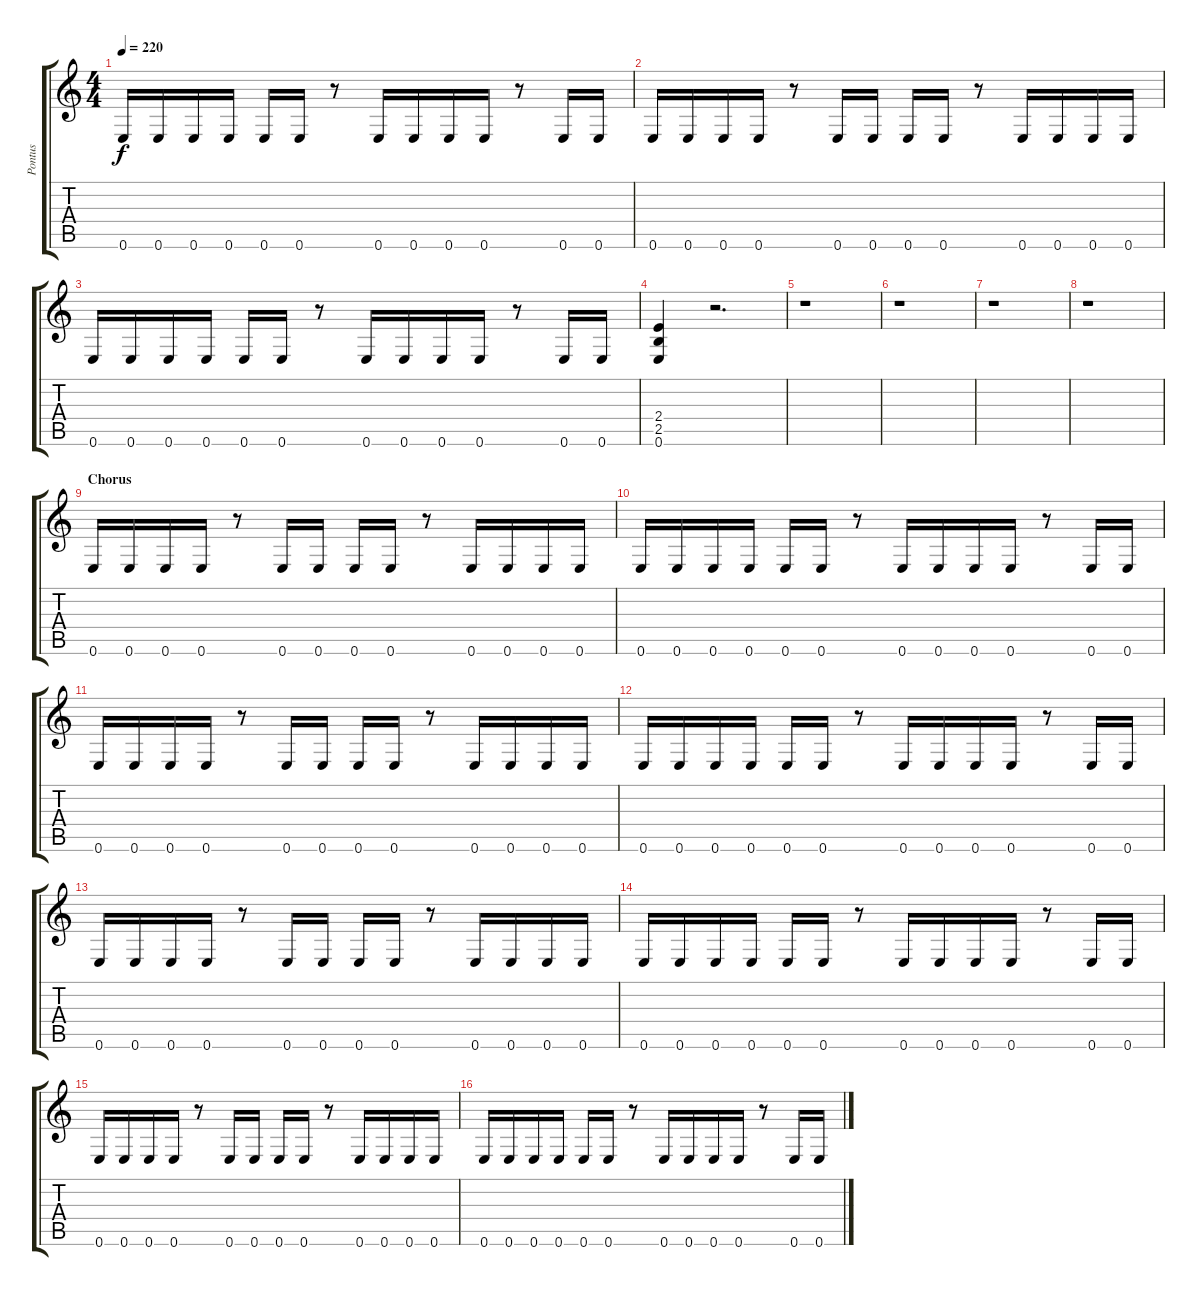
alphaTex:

\track ("Pontus" "Pontus") {instrument distortionguitar}
\staff {score tabs}
\tuning (E4 B3 G3 D3 A2 E2) {hide}
\ts (4 4)
\tempo 220
\clef g2
\ks c
0.6.16{dy f} 0.6.16 0.6.16 0.6.16 0.6.16 0.6.16 r.8 0.6.16 0.6.16 0.6.16 0.6.16 r.8 0.6.16 0.6.16 |
0.6.16 0.6.16 0.6.16 0.6.16 r.8 0.6.16 0.6.16 0.6.16 0.6.16 r.8 0.6.16 0.6.16 0.6.16 0.6.16 |
0.6.16 0.6.16 0.6.16 0.6.16 0.6.16 0.6.16 r.8 0.6.16 0.6.16 0.6.16 0.6.16 r.8 0.6.16 0.6.16 |
(2.4 2.5 0.6).4 r.2{d} |
r.1 |
r.1 |
r.1 |
r.1 |
\section ("" "Chorus")
0.6.16 0.6.16 0.6.16 0.6.16 r.8 0.6.16 0.6.16 0.6.16 0.6.16 r.8 0.6.16 0.6.16 0.6.16 0.6.16 |
0.6.16 0.6.16 0.6.16 0.6.16 0.6.16 0.6.16 r.8 0.6.16 0.6.16 0.6.16 0.6.16 r.8 0.6.16 0.6.16 |
0.6.16 0.6.16 0.6.16 0.6.16 r.8 0.6.16 0.6.16 0.6.16 0.6.16 r.8 0.6.16 0.6.16 0.6.16 0.6.16 |
0.6.16 0.6.16 0.6.16 0.6.16 0.6.16 0.6.16 r.8 0.6.16 0.6.16 0.6.16 0.6.16 r.8 0.6.16 0.6.16 |
0.6.16 0.6.16 0.6.16 0.6.16 r.8 0.6.16 0.6.16 0.6.16 0.6.16 r.8 0.6.16 0.6.16 0.6.16 0.6.16 |
0.6.16 0.6.16 0.6.16 0.6.16 0.6.16 0.6.16 r.8 0.6.16 0.6.16 0.6.16 0.6.16 r.8 0.6.16 0.6.16 |
0.6.16 0.6.16 0.6.16 0.6.16 r.8 0.6.16 0.6.16 0.6.16 0.6.16 r.8 0.6.16 0.6.16 0.6.16 0.6.16 |
0.6.16 0.6.16 0.6.16 0.6.16 0.6.16 0.6.16 r.8 0.6.16 0.6.16 0.6.16 0.6.16 r.8 0.6.16 0.6.16
